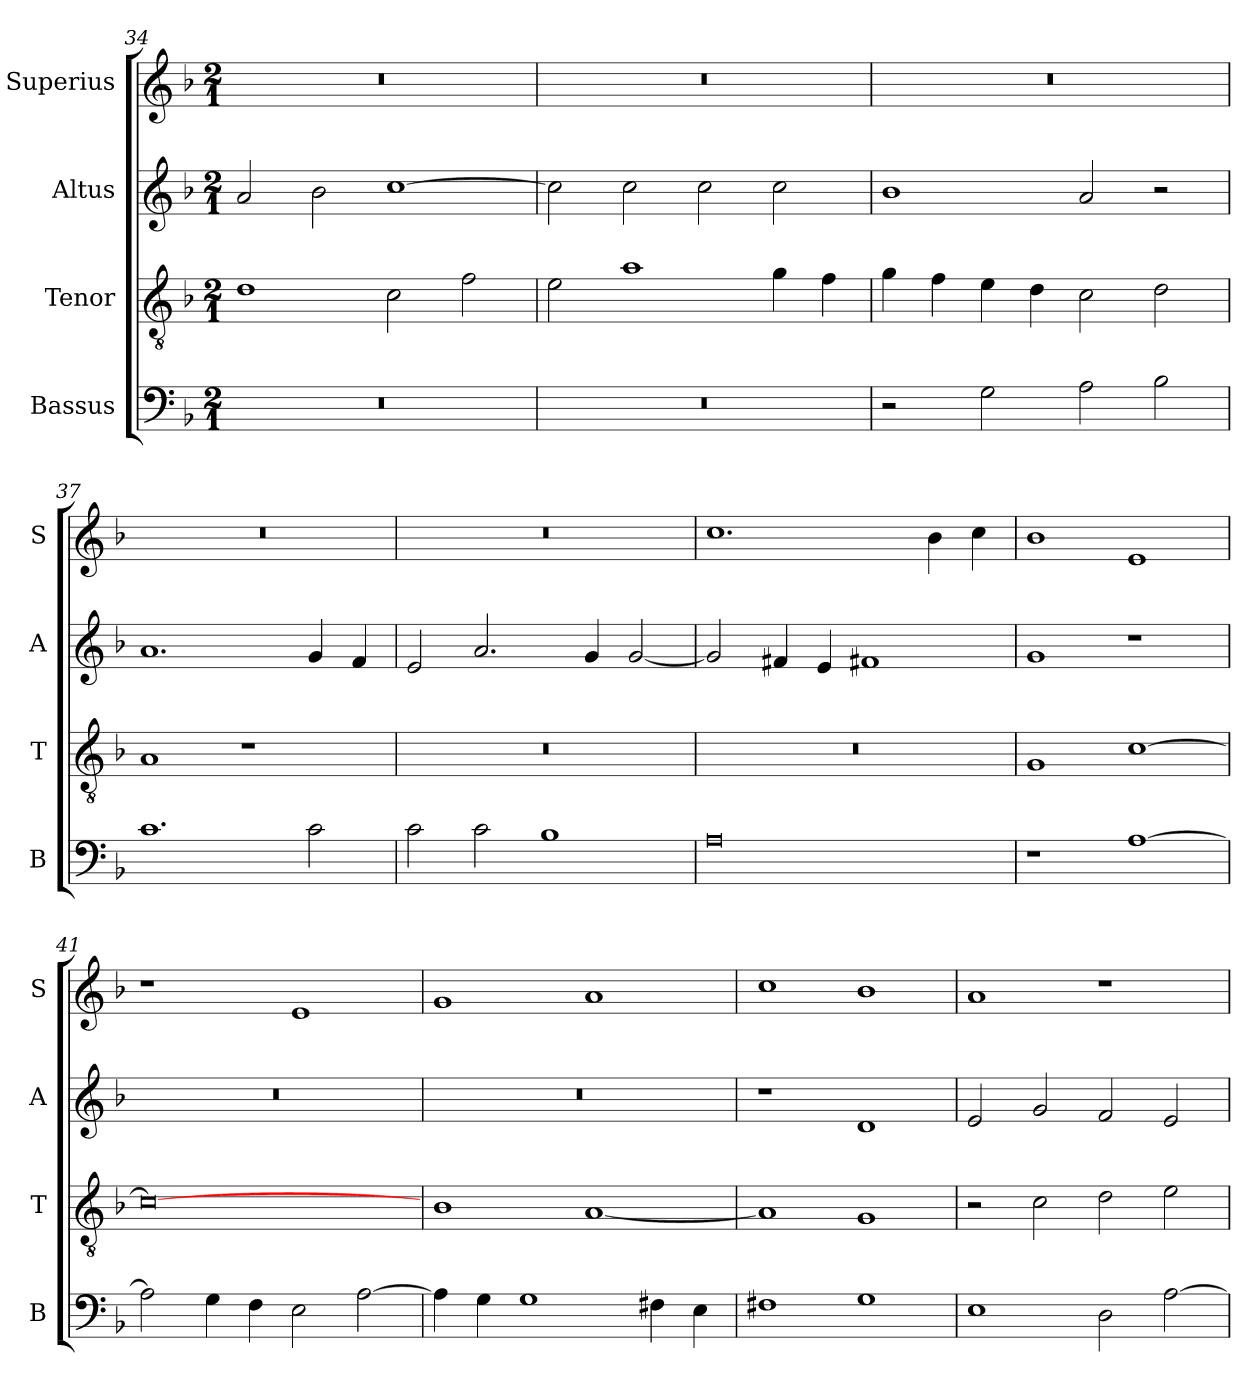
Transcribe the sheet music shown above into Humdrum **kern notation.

**kern	**kern	**kern	**kern
*part4	*part3	*part2	*part1
*staff4	*staff3	*staff2	*staff1
*I"Bassus	*I"Tenor	*I"Altus	*I"Superius
*I'B	*I'T	*I'A	*I'S
*clefF4	*clefGv2	*clefG2	*clefG2
*k[b-]	*k[b-]	*k[b-]	*k[b-]
*M2/1	*M2/1	*M2/1	*M2/1
=34	=34	=34	=34
0r	1d	2a/	0r
.	.	2b-\	.
.	2c\	[1cc	.
.	2f\	.	.
=35	=35	=35	=35
0r	2e\	2cc\]	0r
.	1a	2cc\	.
.	.	2cc\	.
.	4g\	2cc\	.
.	4f\	.	.
=36	=36	=36	=36
2r	4g\	1b-	0r
.	4f\	.	.
2G\	4e\	.	.
.	4d\	.	.
2A\	2c\	2a/	.
2B-\	2d\	2r	.
=37	=37	=37	=37
1.c	1A	1.a	0r
.	1r	.	.
2c\	.	4g/	.
.	.	4f/	.
=38	=38	=38	=38
2c\	0r	2e/	0r
2c\	.	2.a/	.
1B-	.	.	.
.	.	4g/	.
.	.	[2g/	.
=39	=39	=39	=39
0A	0r	2g/]	1.cc
.	.	4f#X/	.
.	.	4e/	.
.	.	1f#X	.
.	.	.	4b-\
.	.	.	4cc\
=40	=40	=40	=40
1r	1G	1g	1b-
[1A	[1c	1r	1e
=41	=41	=41	=41
2A\]	0c_	0r	1r
4G\	.	.	.
4F\	.	.	.
2E\	.	.	1e
[2A\	.	.	.
=42	=42	=42	=42
4A\]	1B-	0r	1g
4G\	.	.	.
1G	.	.	.
.	[1A	.	1a
4F#X\	.	.	.
4E\	.	.	.
=43	=43	=43	=43
1F#X	1A]	1r	1cc
1G	1G	1d	1b-
=44	=44	=44	=44
1E	2r	2e/	1a
.	2c\	2g/	.
2D\	2d\	2f/	1r
[2A\	2e\	2e/	.
=	=	=	=
*-	*-	*-	*-
